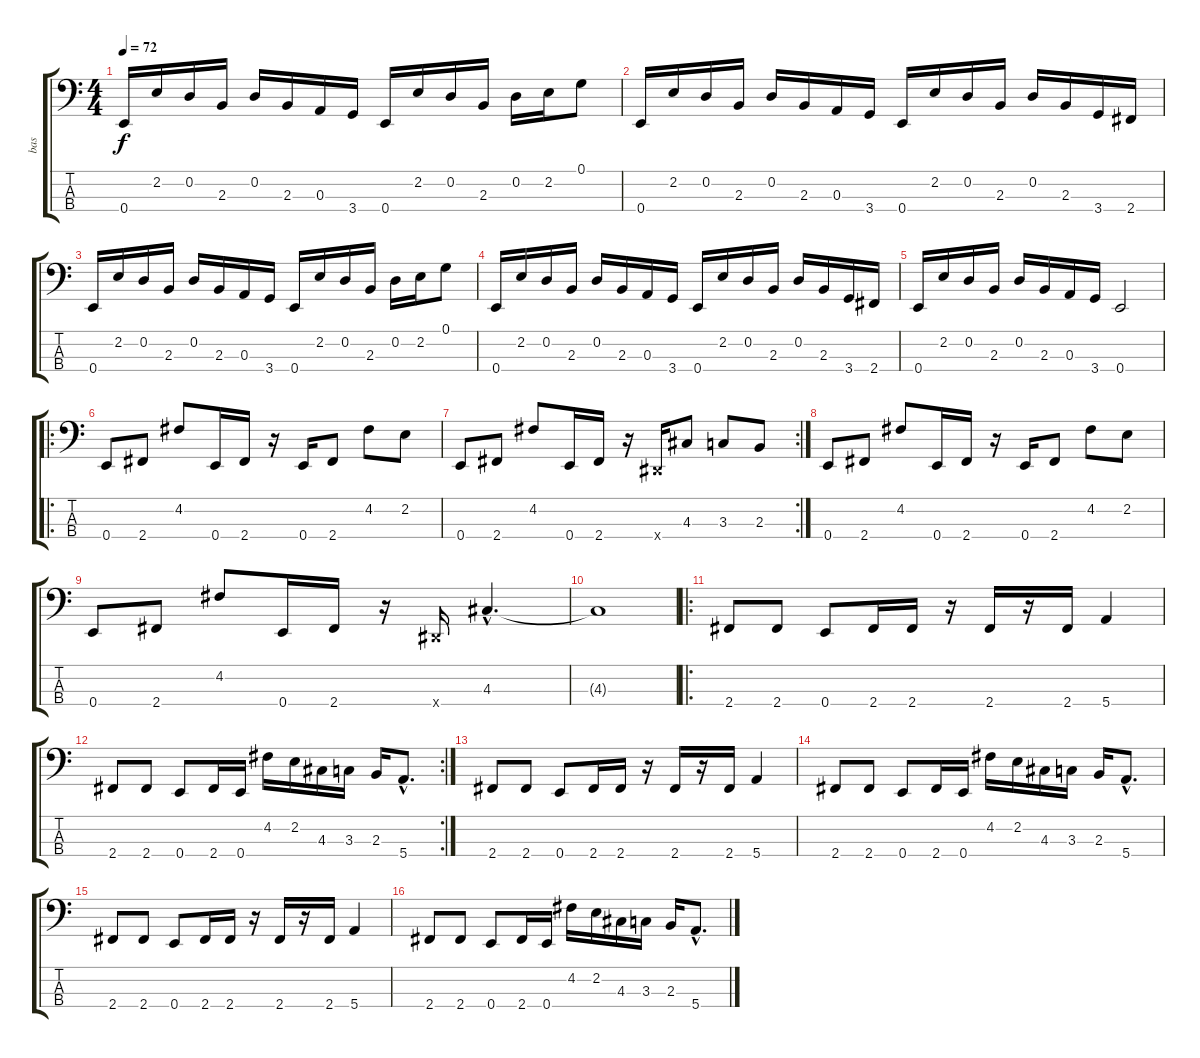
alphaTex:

\track ("bas" "bas") {instrument electricbasspick}
\staff {score tabs}
\tuning (G2 D2 A1 E1) {hide}
\ts (4 4)
\tempo 72
\clef f4
\ks c
0.4.16{dy f instrument electricbasspick} 2.2.16 0.2.16 2.3.16 0.2.16 2.3.16 0.3.16 3.4.16 0.4.16 2.2.16 0.2.16 2.3.16 0.2.16 2.2.16 0.1.8 |
0.4.16 2.2.16 0.2.16 2.3.16 0.2.16 2.3.16 0.3.16 3.4.16 0.4.16 2.2.16 0.2.16 2.3.16 0.2.16 2.3.16 3.4.16 2.4.16 |
0.4.16 2.2.16 0.2.16 2.3.16 0.2.16 2.3.16 0.3.16 3.4.16 0.4.16 2.2.16 0.2.16 2.3.16 0.2.16 2.2.16 0.1.8 |
0.4.16 2.2.16 0.2.16 2.3.16 0.2.16 2.3.16 0.3.16 3.4.16 0.4.16 2.2.16 0.2.16 2.3.16 0.2.16 2.3.16 3.4.16 2.4.16 |
0.4.16 2.2.16 0.2.16 2.3.16 0.2.16 2.3.16 0.3.16 3.4.16 0.4.2 |
\ro
0.4.8 2.4.8 4.2.8 0.4.16 2.4.16 r.16 0.4.16 2.4.8 4.2.8 2.2.8 |
\rc 2
0.4.8 2.4.8 4.2.8 0.4.16 2.4.16 r.16 -1.4{x}.16 4.3.8 3.3.8 2.3.8 |
0.4.8 2.4.8 4.2.8 0.4.16 2.4.16 r.16 0.4.16 2.4.8 4.2.8 2.2.8 |
0.4.8 2.4.8 4.2.8 0.4.16 2.4.16 r.16 -1.4{x}.16 4.3{hac}.4{d} |
4.3{t}.1 |
\ro
2.4.8 2.4.8 0.4.8 2.4.16 2.4.16 r.16 2.4.16 r.16 2.4.16 5.4.4 |
\rc 2
2.4.8 2.4.8 0.4.8 2.4.16 0.4.16 4.2.16 2.2.16 4.3.16 3.3.16 2.3.16 5.4{hac}.8{d} |
2.4.8 2.4.8 0.4.8 2.4.16 2.4.16 r.16 2.4.16 r.16 2.4.16 5.4.4 |
2.4.8 2.4.8 0.4.8 2.4.16 0.4.16 4.2.16 2.2.16 4.3.16 3.3.16 2.3.16 5.4{hac}.8{d} |
2.4.8 2.4.8 0.4.8 2.4.16 2.4.16 r.16 2.4.16 r.16 2.4.16 5.4.4 |
2.4.8 2.4.8 0.4.8 2.4.16 0.4.16 4.2.16 2.2.16 4.3.16 3.3.16 2.3.16 5.4{hac}.8{d}
